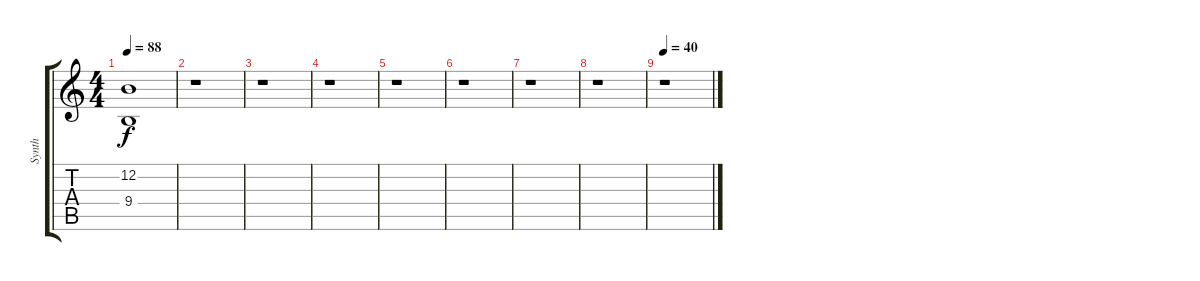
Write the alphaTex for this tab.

\track ("Synth" "Synth") {instrument churchorgan}
\staff {score tabs}
\tuning (E4 B3 G3 D3 A2 E2) {hide}
\ts (4 4)
\tempo 88
\clef g2
\ks c
(12.2 9.4).1{dy f} |
r.1 |
r.1 |
r.1 |
r.1 |
r.1 |
r.1 |
r.1 |
\tempo 40
r.1
